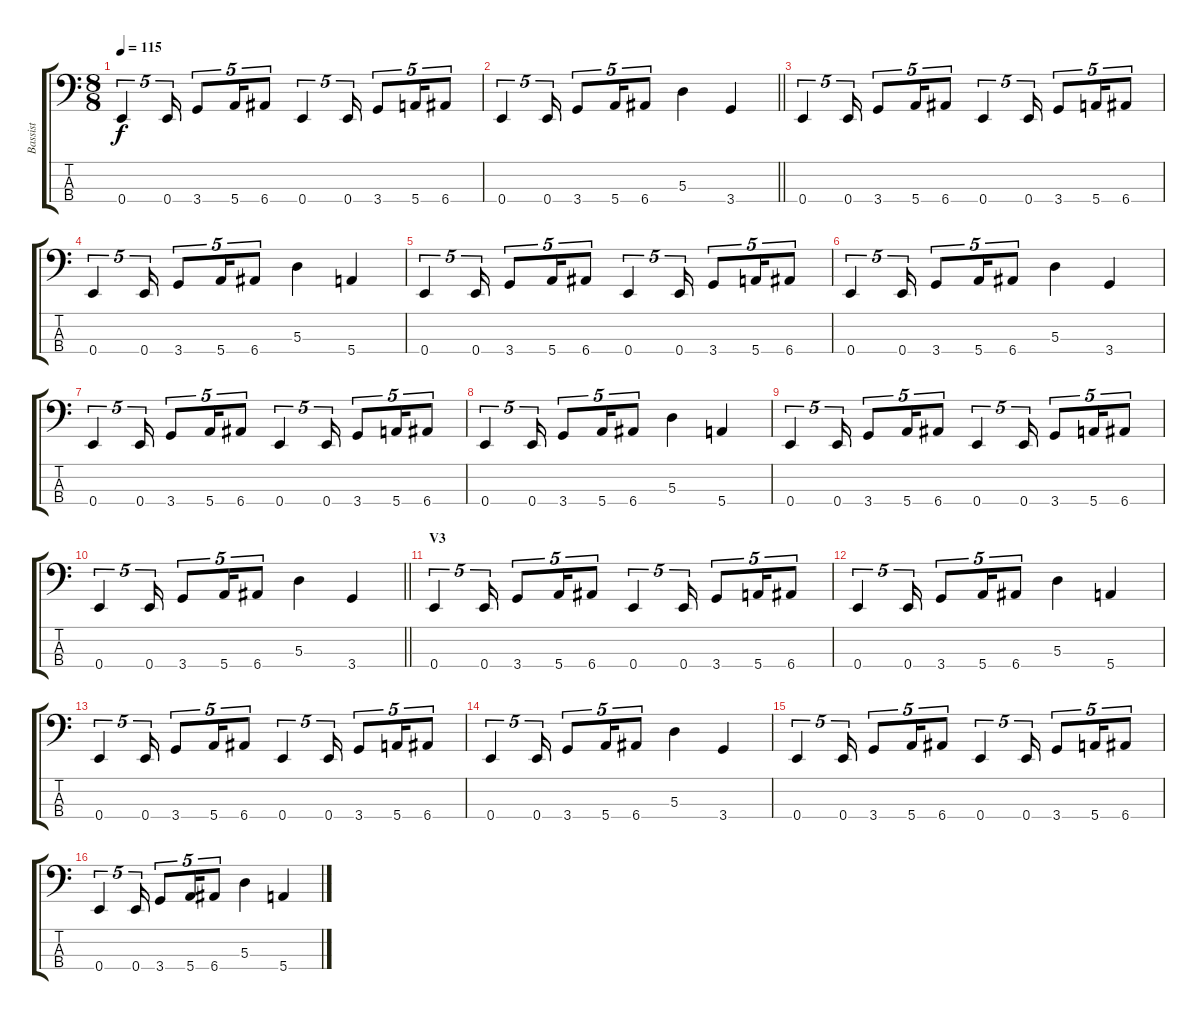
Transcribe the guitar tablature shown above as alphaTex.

\track ("Bassist" "Bassist") {instrument electricbasspick}
\staff {score tabs}
\tuning (G2 D2 A1 E1) {hide}
\ts (8 8)
\tempo 115
\clef f4
\ks c
0.4.4{tu (5 4) dy f} 0.4.16{tu (5 4)} 3.4.8{tu (5 4)} 5.4.16{tu (5 4)} 6.4.8{tu (5 4)} 0.4.4{tu (5 4)} 0.4.16{tu (5 4)} 3.4.8{tu (5 4)} 5.4.16{tu (5 4)} 6.4.8{tu (5 4)} |
\barLineRight lightlight
0.4.4{tu (5 4)} 0.4.16{tu (5 4)} 3.4.8{tu (5 4)} 5.4.16{tu (5 4)} 6.4.8{tu (5 4)} 5.3.4 3.4.4 |
0.4.4{tu (5 4)} 0.4.16{tu (5 4)} 3.4.8{tu (5 4)} 5.4.16{tu (5 4)} 6.4.8{tu (5 4)} 0.4.4{tu (5 4)} 0.4.16{tu (5 4)} 3.4.8{tu (5 4)} 5.4.16{tu (5 4)} 6.4.8{tu (5 4)} |
0.4.4{tu (5 4)} 0.4.16{tu (5 4)} 3.4.8{tu (5 4)} 5.4.16{tu (5 4)} 6.4.8{tu (5 4)} 5.3.4 5.4.4 |
0.4.4{tu (5 4)} 0.4.16{tu (5 4)} 3.4.8{tu (5 4)} 5.4.16{tu (5 4)} 6.4.8{tu (5 4)} 0.4.4{tu (5 4)} 0.4.16{tu (5 4)} 3.4.8{tu (5 4)} 5.4.16{tu (5 4)} 6.4.8{tu (5 4)} |
0.4.4{tu (5 4)} 0.4.16{tu (5 4)} 3.4.8{tu (5 4)} 5.4.16{tu (5 4)} 6.4.8{tu (5 4)} 5.3.4 3.4.4 |
0.4.4{tu (5 4)} 0.4.16{tu (5 4)} 3.4.8{tu (5 4)} 5.4.16{tu (5 4)} 6.4.8{tu (5 4)} 0.4.4{tu (5 4)} 0.4.16{tu (5 4)} 3.4.8{tu (5 4)} 5.4.16{tu (5 4)} 6.4.8{tu (5 4)} |
0.4.4{tu (5 4)} 0.4.16{tu (5 4)} 3.4.8{tu (5 4)} 5.4.16{tu (5 4)} 6.4.8{tu (5 4)} 5.3.4 5.4.4 |
0.4.4{tu (5 4)} 0.4.16{tu (5 4)} 3.4.8{tu (5 4)} 5.4.16{tu (5 4)} 6.4.8{tu (5 4)} 0.4.4{tu (5 4)} 0.4.16{tu (5 4)} 3.4.8{tu (5 4)} 5.4.16{tu (5 4)} 6.4.8{tu (5 4)} |
\barLineRight lightlight
0.4.4{tu (5 4)} 0.4.16{tu (5 4)} 3.4.8{tu (5 4)} 5.4.16{tu (5 4)} 6.4.8{tu (5 4)} 5.3.4 3.4.4 |
\section ("" "V3")
0.4.4{tu (5 4)} 0.4.16{tu (5 4)} 3.4.8{tu (5 4)} 5.4.16{tu (5 4)} 6.4.8{tu (5 4)} 0.4.4{tu (5 4)} 0.4.16{tu (5 4)} 3.4.8{tu (5 4)} 5.4.16{tu (5 4)} 6.4.8{tu (5 4)} |
0.4.4{tu (5 4)} 0.4.16{tu (5 4)} 3.4.8{tu (5 4)} 5.4.16{tu (5 4)} 6.4.8{tu (5 4)} 5.3.4 5.4.4 |
0.4.4{tu (5 4)} 0.4.16{tu (5 4)} 3.4.8{tu (5 4)} 5.4.16{tu (5 4)} 6.4.8{tu (5 4)} 0.4.4{tu (5 4)} 0.4.16{tu (5 4)} 3.4.8{tu (5 4)} 5.4.16{tu (5 4)} 6.4.8{tu (5 4)} |
0.4.4{tu (5 4)} 0.4.16{tu (5 4)} 3.4.8{tu (5 4)} 5.4.16{tu (5 4)} 6.4.8{tu (5 4)} 5.3.4 3.4.4 |
0.4.4{tu (5 4)} 0.4.16{tu (5 4)} 3.4.8{tu (5 4)} 5.4.16{tu (5 4)} 6.4.8{tu (5 4)} 0.4.4{tu (5 4)} 0.4.16{tu (5 4)} 3.4.8{tu (5 4)} 5.4.16{tu (5 4)} 6.4.8{tu (5 4)} |
0.4.4{tu (5 4)} 0.4.16{tu (5 4)} 3.4.8{tu (5 4)} 5.4.16{tu (5 4)} 6.4.8{tu (5 4)} 5.3.4 5.4.4
